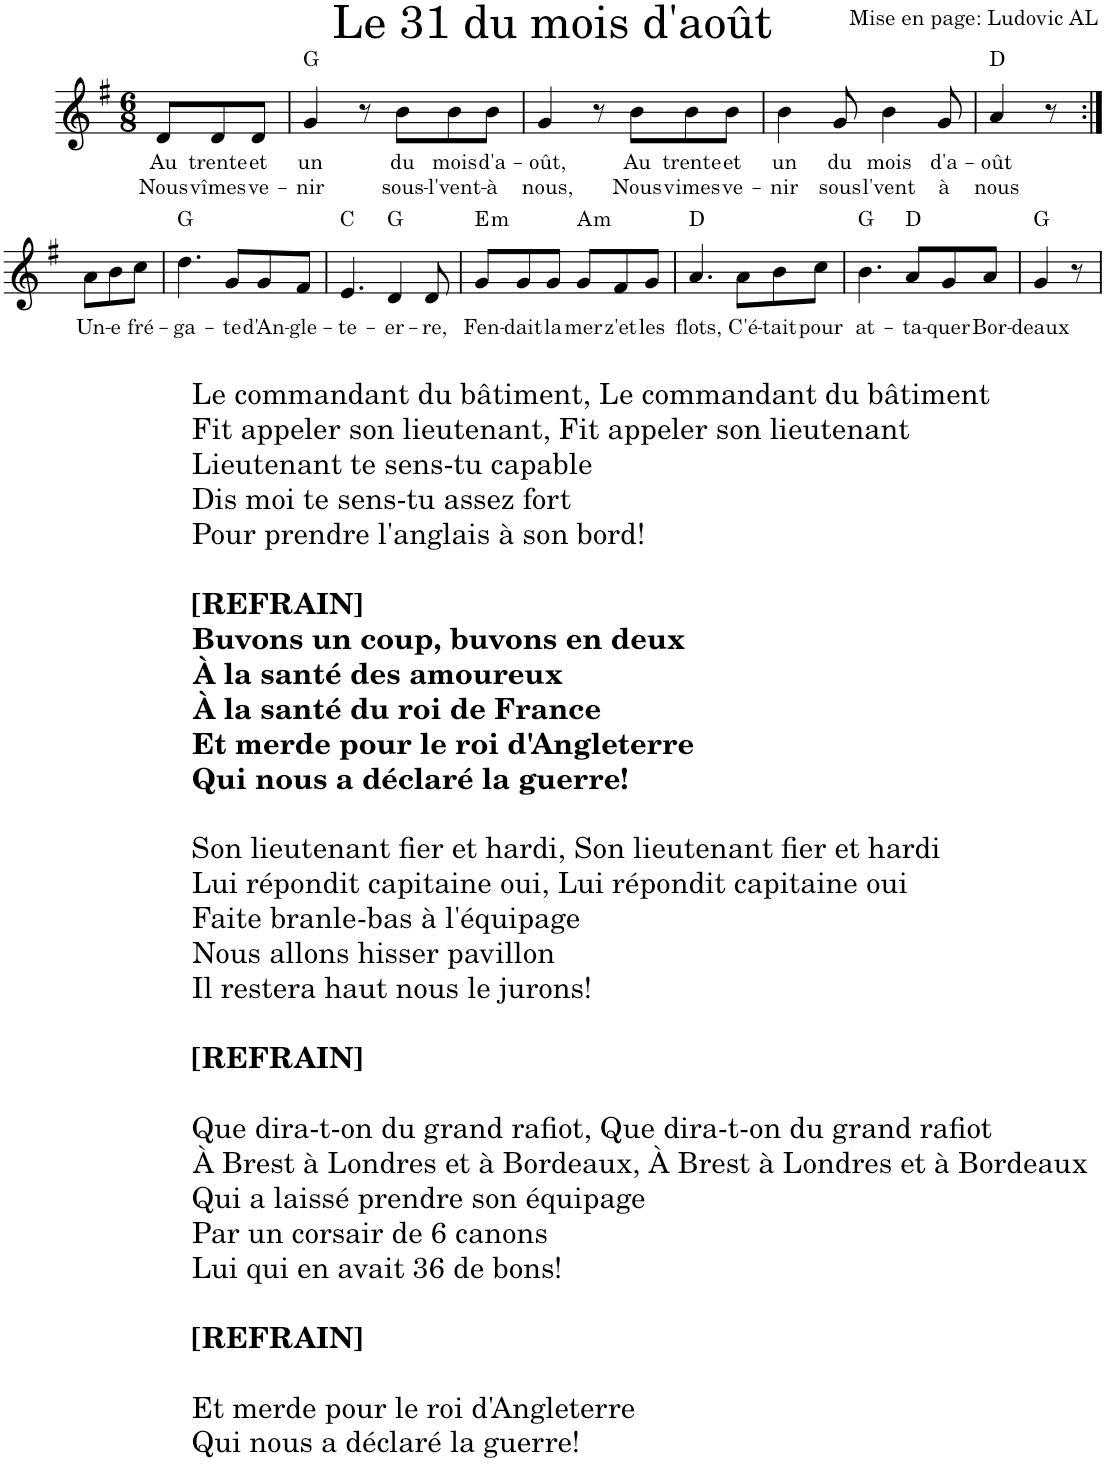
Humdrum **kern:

**kern	**text	**text	**harte
*part1	*part1	*part1	*part1
*staff1	*staff1	*staff1	*
*I"Violon	*	*	*
*I'Vln.	*	*	*
*clefG2	*	*	*
*k[f#]	*	*	*
*M6/8	*	*	*
=1	=1	=1	=1
!	!LO:LY:b	!LO:LY:b	!
8d/L	Au	Nous	.
!	!LO:LY:b	!LO:LY:b	!
8d/	trente	vîmes	.
!	!LO:LY:b	!LO:LY:b	!
8d/J	et	ve-	.
=2	=2	=2	=2
!	!LO:LY:b	!LO:LY:b	!
4g/	un	-nir	G:maj
8r	.	.	.
!	!LO:LY:b	!LO:LY:b	!
8b\L	du	sous-	.
!	!LO:LY:b	!LO:LY:b	!
8b\	mois	-l'vent-	.
!	!LO:LY:b	!LO:LY:b	!
8b\J	d'a-	-à	.
=3	=3	=3	=3
!	!LO:LY:b	!LO:LY:b	!
4g/	-oût,	nous,	.
8r	.	.	.
!	!LO:LY:b	!LO:LY:b	!
8b\L	Au	Nous	.
!	!LO:LY:b	!LO:LY:b	!
8b\	trente	vimes	.
!	!LO:LY:b	!LO:LY:b	!
8b\J	et	ve-	.
=4	=4	=4	=4
!	!LO:LY:b	!LO:LY:b	!
4b\	un	-nir	.
!	!LO:LY:b	!LO:LY:b	!
8g/	du	sous	.
!	!LO:LY:b	!LO:LY:b	!
4b\	mois	l'vent	.
!	!LO:LY:b	!LO:LY:b	!
8g/	d'a-	à	.
=5	=5	=5	=5
!	!LO:LY:b	!LO:LY:b	!
4a/	-oût	nous	D:maj
8r	.	.	.
!!LO:LB:g=z
=6:|!	=6:|!	=6:|!	=6:|!
!	!LO:LY:b	!	!
8a\L	Un-	.	.
!	!LO:LY:b	!	!
8b\	-e	.	.
!	!LO:LY:b	!	!
8cc\J	fré-	.	.
=7	=7	=7	=7
!	!LO:LY:b	!	!
4.dd\	-ga-	.	G:maj
!	!LO:LY:b	!	!
8g/L	-te	.	.
!	!LO:LY:b	!	!
8g/	d'An-	.	.
!	!LO:LY:b	!	!
8f#/J	-gle-	.	.
=8	=8	=8	=8
!	!LO:LY:b	!	!
4.e/	-te-	.	C:maj
!	!LO:LY:b	!	!
4d/	-er-	.	G:maj
!	!LO:LY:b	!	!
8d/	-re,	.	.
=9	=9	=9	=9
!	!LO:LY:b	!	!LO:H:kt=m
8g/L	Fen-	.	E:min
!	!LO:LY:b	!	!
8g/	-dait	.	.
!	!LO:LY:b	!	!
8g/J	la	.	.
!	!LO:LY:b	!	!LO:H:kt=m
8g/L	mer	.	A:min
!	!LO:LY:b	!	!
8f#/	z'et	.	.
!	!LO:LY:b	!	!
8g/J	les	.	.
=10	=10	=10	=10
!	!LO:LY:b	!	!
4.a/	flots,	.	D:maj
!	!LO:LY:b	!	!
8a\L	C'é-	.	.
!	!LO:LY:b	!	!
8b\	-tait	.	.
!	!LO:LY:b	!	!
8cc\J	pour	.	.
=11	=11	=11	=11
!	!LO:LY:b	!	!
4.b\	at-	.	G:maj
!	!LO:LY:b	!	!
8a/L	-ta-	.	D:maj
!	!LO:LY:b	!	!
8g/	-quer	.	.
!	!LO:LY:b	!	!
8a/J	Bor-	.	.
=12	=12	=12	=12
!	!LO:LY:b	!	!
4g/	-deaux	.	G:maj
8r	.	.	.
=	=	=	=
*-	*-	*-	*-
